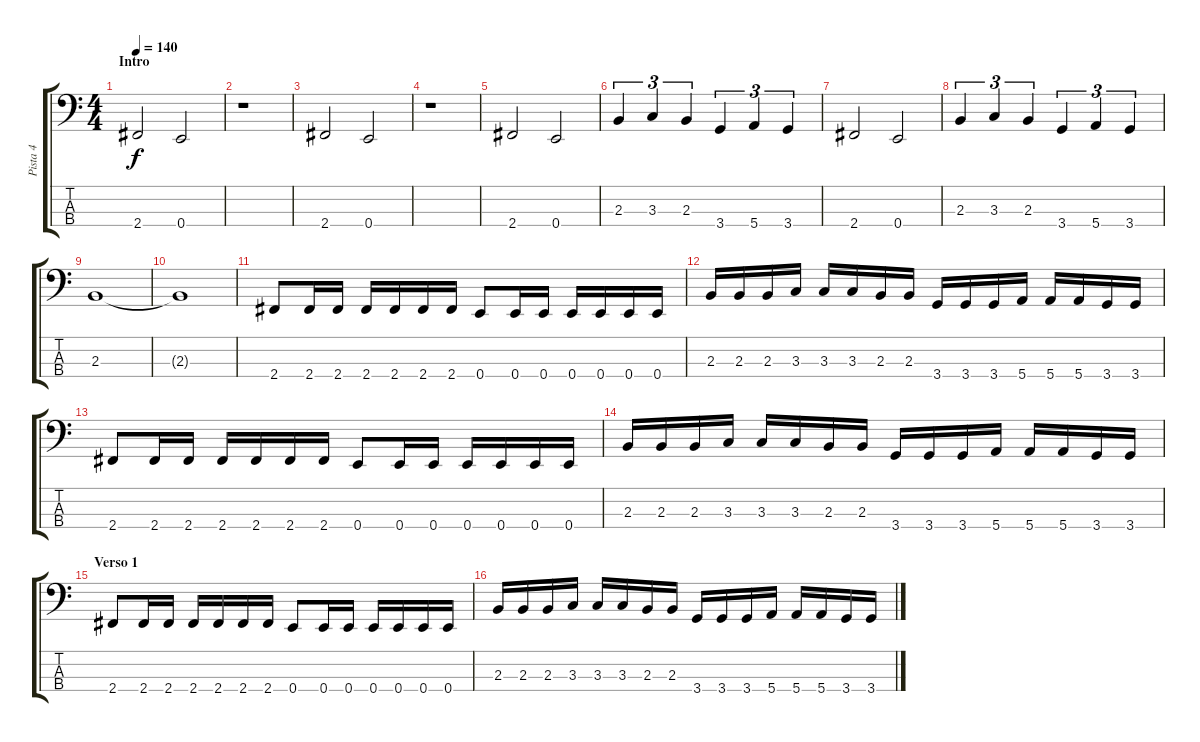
\track ("Pista 4" "Pista 4") {instrument electricbassfinger}
\staff {score tabs}
\tuning (G2 D2 A1 E1) {hide}
\ts (4 4)
\section ("" "Intro")
\tempo 140
\clef f4
\ks c
2.4.2{dy f instrument electricbassfinger} 0.4.2 |
r.1 |
2.4.2 0.4.2 |
r.1 |
2.4.2 0.4.2 |
2.3.4{tu (3 2)} 3.3.4{tu (3 2)} 2.3.4{tu (3 2)} 3.4.4{tu (3 2)} 5.4.4{tu (3 2)} 3.4.4{tu (3 2)} |
2.4.2 0.4.2 |
2.3.4{tu (3 2)} 3.3.4{tu (3 2)} 2.3.4{tu (3 2)} 3.4.4{tu (3 2)} 5.4.4{tu (3 2)} 3.4.4{tu (3 2)} |
2.3.1 |
2.3{t}.1 |
2.4.8 2.4.16 2.4.16 2.4.16 2.4.16 2.4.16 2.4.16 0.4.8 0.4.16 0.4.16 0.4.16 0.4.16 0.4.16 0.4.16 |
2.3.16 2.3.16 2.3.16 3.3.16 3.3.16 3.3.16 2.3.16 2.3.16 3.4.16 3.4.16 3.4.16 5.4.16 5.4.16 5.4.16 3.4.16 3.4.16 |
2.4.8 2.4.16 2.4.16 2.4.16 2.4.16 2.4.16 2.4.16 0.4.8 0.4.16 0.4.16 0.4.16 0.4.16 0.4.16 0.4.16 |
2.3.16 2.3.16 2.3.16 3.3.16 3.3.16 3.3.16 2.3.16 2.3.16 3.4.16 3.4.16 3.4.16 5.4.16 5.4.16 5.4.16 3.4.16 3.4.16 |
\section ("" "Verso 1")
2.4.8 2.4.16 2.4.16 2.4.16 2.4.16 2.4.16 2.4.16 0.4.8 0.4.16 0.4.16 0.4.16 0.4.16 0.4.16 0.4.16 |
2.3.16 2.3.16 2.3.16 3.3.16 3.3.16 3.3.16 2.3.16 2.3.16 3.4.16 3.4.16 3.4.16 5.4.16 5.4.16 5.4.16 3.4.16 3.4.16
